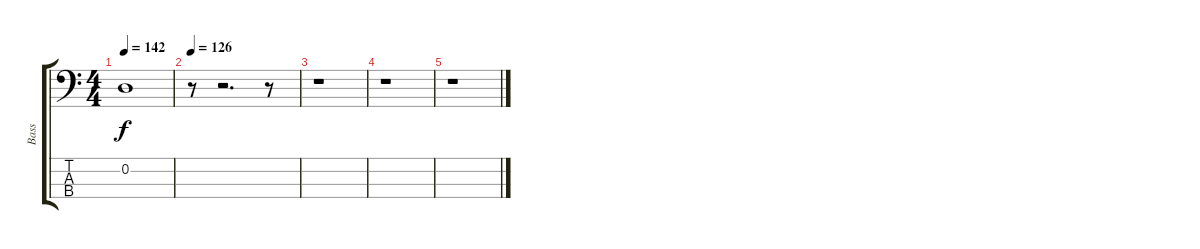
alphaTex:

\track ("Bass" "Bass") {instrument electricbasspick}
\staff {score tabs}
\tuning (G2 D2 A1 E1) {hide}
\ts (4 4)
\tempo 142
\clef f4
\ks c
0.2.1{dy f} |
\tempo 126
r.8 r.2{d} r.8 |
r.1 |
r.1 |
r.1
